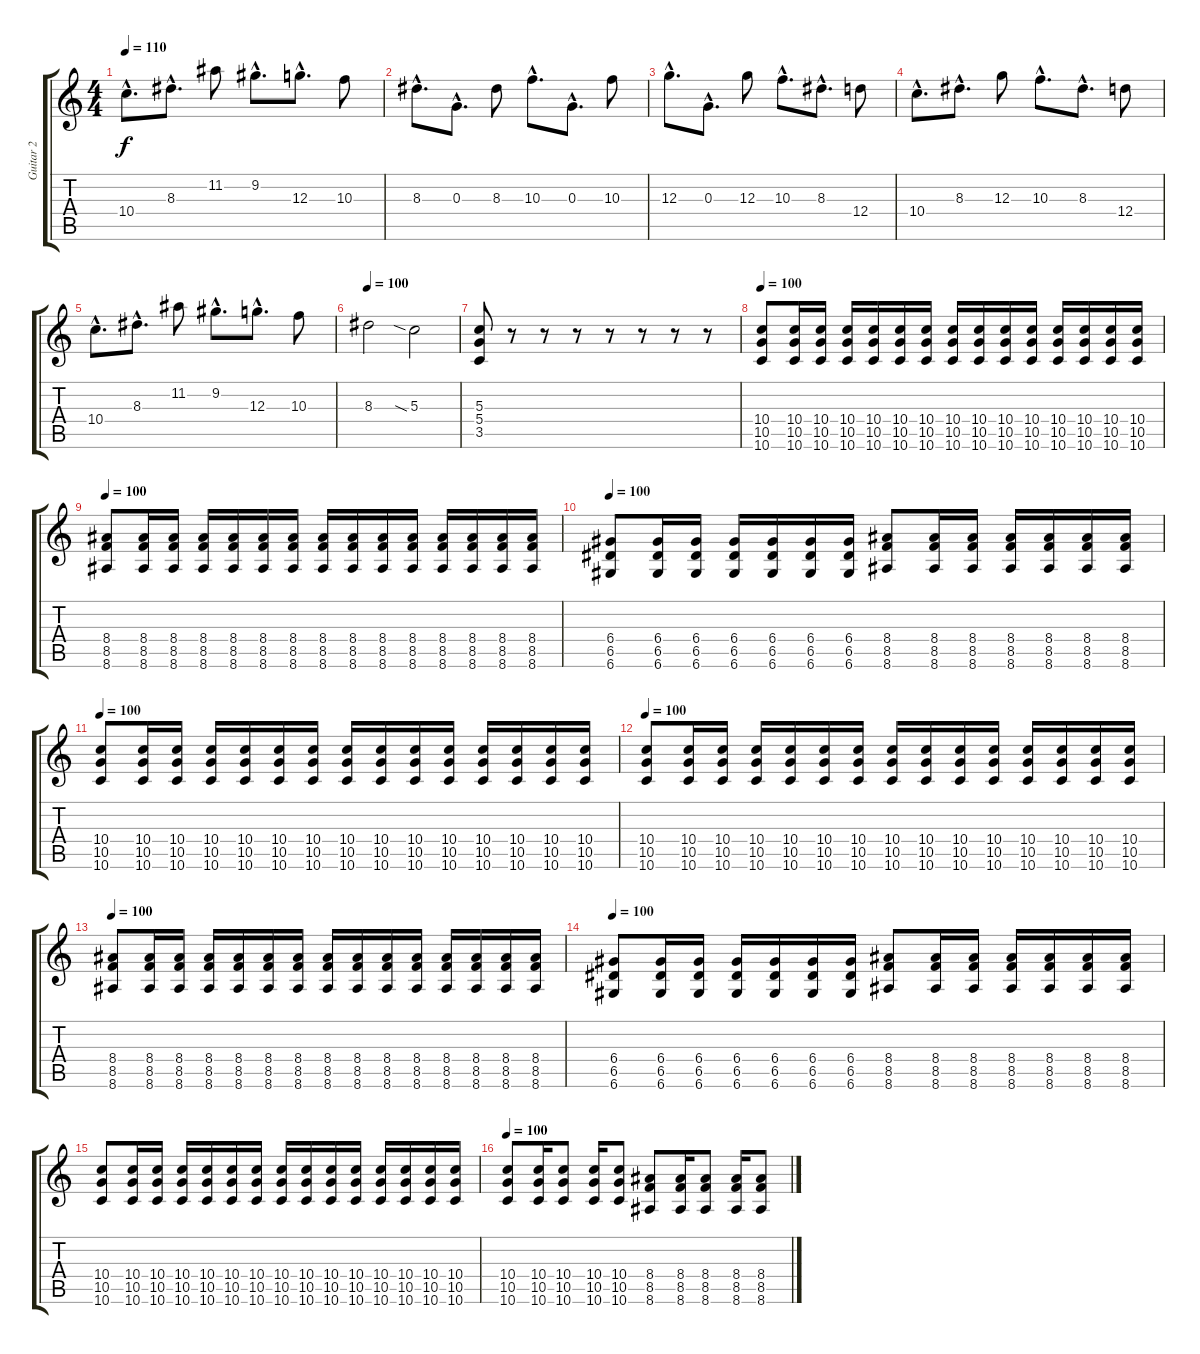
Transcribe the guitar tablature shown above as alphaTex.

\track ("Guitar 2" "Guitar 2") {instrument overdrivenguitar}
\staff {score tabs}
\tuning (E4 B3 G3 D3 A2 D2) {hide}
\ts (4 4)
\tempo 110
\clef g2
\ks c
10.4{hac}.8{d dy f} 8.3{hac}.8{d} 11.2.8 9.2{hac}.8{d} 12.3{hac}.8{d} 10.3.8 |
8.3{hac}.8{d} 0.3{hac}.8{d} 8.3.8 10.3{hac}.8{d} 0.3{hac}.8{d} 10.3.8 |
12.3{hac}.8{d} 0.3{hac}.8{d} 12.3.8 10.3{hac}.8{d} 8.3{hac}.8{d} 12.4.8 |
10.4{hac}.8{d} 8.3{hac}.8{d} 12.3.8 10.3{hac}.8{d} 8.3{hac}.8{d} 12.4.8 |
10.4{hac}.8{d} 8.3{hac}.8{d} 11.2.8 9.2{hac}.8{d} 12.3{hac}.8{d} 10.3.8 |
\tempo 100
8.3.2 5.3{sia}.2 |
(5.3 5.4 3.5).8 r.8 r.8 r.8 r.8 r.8 r.8 r.8 |
\tempo 100
(10.4 10.5 10.6).8 (10.4 10.5 10.6).16 (10.4 10.5 10.6).16 (10.4 10.5 10.6).16 (10.4 10.5 10.6).16 (10.4 10.5 10.6).16 (10.4 10.5 10.6).16 (10.4 10.5 10.6).16 (10.4 10.5 10.6).16 (10.4 10.5 10.6).16 (10.4 10.5 10.6).16 (10.4 10.5 10.6).16 (10.4 10.5 10.6).16 (10.4 10.5 10.6).16 (10.4 10.5 10.6).16 |
\tempo 100
(8.4 8.5 8.6).8 (8.4 8.5 8.6).16 (8.4 8.5 8.6).16 (8.4 8.5 8.6).16 (8.4 8.5 8.6).16 (8.4 8.5 8.6).16 (8.4 8.5 8.6).16 (8.4 8.5 8.6).16 (8.4 8.5 8.6).16 (8.4 8.5 8.6).16 (8.4 8.5 8.6).16 (8.4 8.5 8.6).16 (8.4 8.5 8.6).16 (8.4 8.5 8.6).16 (8.4 8.5 8.6).16 |
\tempo 100
(6.4 6.5 6.6).8 (6.4 6.5 6.6).16 (6.4 6.5 6.6).16 (6.4 6.5 6.6).16 (6.4 6.5 6.6).16 (6.4 6.5 6.6).16 (6.4 6.5 6.6).16 (8.4 8.5 8.6).8 (8.4 8.5 8.6).16 (8.4 8.5 8.6).16 (8.4 8.5 8.6).16 (8.4 8.5 8.6).16 (8.4 8.5 8.6).16 (8.4 8.5 8.6).16 |
\tempo 100
(10.4 10.5 10.6).8 (10.4 10.5 10.6).16 (10.4 10.5 10.6).16 (10.4 10.5 10.6).16 (10.4 10.5 10.6).16 (10.4 10.5 10.6).16 (10.4 10.5 10.6).16 (10.4 10.5 10.6).16 (10.4 10.5 10.6).16 (10.4 10.5 10.6).16 (10.4 10.5 10.6).16 (10.4 10.5 10.6).16 (10.4 10.5 10.6).16 (10.4 10.5 10.6).16 (10.4 10.5 10.6).16 |
\tempo 100
(10.4 10.5 10.6).8 (10.4 10.5 10.6).16 (10.4 10.5 10.6).16 (10.4 10.5 10.6).16 (10.4 10.5 10.6).16 (10.4 10.5 10.6).16 (10.4 10.5 10.6).16 (10.4 10.5 10.6).16 (10.4 10.5 10.6).16 (10.4 10.5 10.6).16 (10.4 10.5 10.6).16 (10.4 10.5 10.6).16 (10.4 10.5 10.6).16 (10.4 10.5 10.6).16 (10.4 10.5 10.6).16 |
\tempo 100
(8.4 8.5 8.6).8 (8.4 8.5 8.6).16 (8.4 8.5 8.6).16 (8.4 8.5 8.6).16 (8.4 8.5 8.6).16 (8.4 8.5 8.6).16 (8.4 8.5 8.6).16 (8.4 8.5 8.6).16 (8.4 8.5 8.6).16 (8.4 8.5 8.6).16 (8.4 8.5 8.6).16 (8.4 8.5 8.6).16 (8.4 8.5 8.6).16 (8.4 8.5 8.6).16 (8.4 8.5 8.6).16 |
\tempo 100
(6.4 6.5 6.6).8 (6.4 6.5 6.6).16 (6.4 6.5 6.6).16 (6.4 6.5 6.6).16 (6.4 6.5 6.6).16 (6.4 6.5 6.6).16 (6.4 6.5 6.6).16 (8.4 8.5 8.6).8 (8.4 8.5 8.6).16 (8.4 8.5 8.6).16 (8.4 8.5 8.6).16 (8.4 8.5 8.6).16 (8.4 8.5 8.6).16 (8.4 8.5 8.6).16 |
(10.4 10.5 10.6).8 (10.4 10.5 10.6).16 (10.4 10.5 10.6).16 (10.4 10.5 10.6).16 (10.4 10.5 10.6).16 (10.4 10.5 10.6).16 (10.4 10.5 10.6).16 (10.4 10.5 10.6).16 (10.4 10.5 10.6).16 (10.4 10.5 10.6).16 (10.4 10.5 10.6).16 (10.4 10.5 10.6).16 (10.4 10.5 10.6).16 (10.4 10.5 10.6).16 (10.4 10.5 10.6).16 |
\tempo 100
(10.4 10.5 10.6).8 (10.4 10.5 10.6).16 (10.4 10.5 10.6).8 (10.4 10.5 10.6).16 (10.4 10.5 10.6).8 (8.4 8.5 8.6).8 (8.4 8.5 8.6).16 (8.4 8.5 8.6).8 (8.4 8.5 8.6).16 (8.4 8.5 8.6).8
